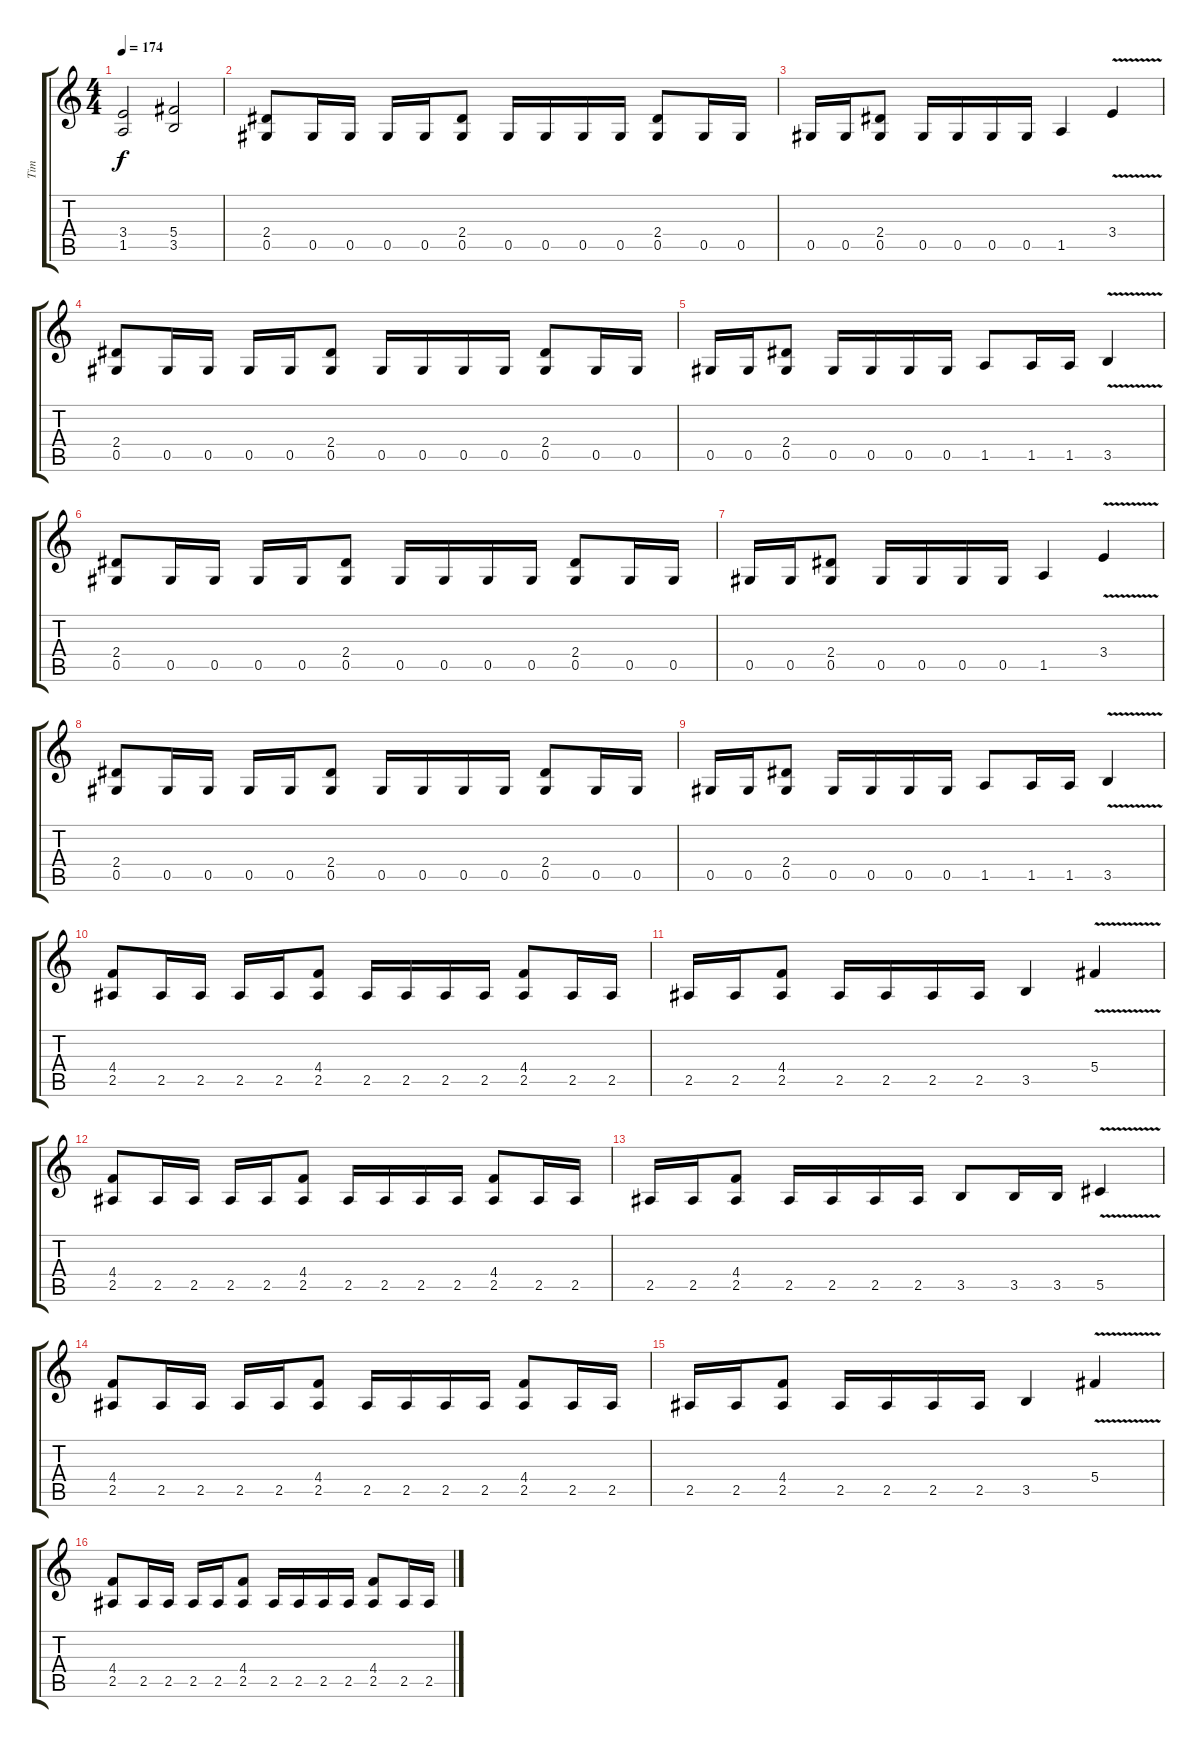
\track ("Tim" "Tim") {instrument overdrivenguitar}
\staff {score tabs}
\tuning (Eb4 Bb3 Gb3 Db3 Ab2 Eb2) {hide}
\ts (4 4)
\tempo 174
\clef g2
\ks c
(3.4 1.5).2{dy f} (5.4 3.5).2 |
(2.4 0.5).8 0.5.16 0.5.16 0.5.16 0.5.16 (2.4 0.5).8 0.5.16 0.5.16 0.5.16 0.5.16 (2.4 0.5).8 0.5.16 0.5.16 |
0.5.16 0.5.16 (2.4 0.5).8 0.5.16 0.5.16 0.5.16 0.5.16 1.5.4 3.4{v}.4 |
(2.4 0.5).8 0.5.16 0.5.16 0.5.16 0.5.16 (2.4 0.5).8 0.5.16 0.5.16 0.5.16 0.5.16 (2.4 0.5).8 0.5.16 0.5.16 |
0.5.16 0.5.16 (2.4 0.5).8 0.5.16 0.5.16 0.5.16 0.5.16 1.5.8 1.5.16 1.5.16 3.5{v}.4 |
(2.4 0.5).8 0.5.16 0.5.16 0.5.16 0.5.16 (2.4 0.5).8 0.5.16 0.5.16 0.5.16 0.5.16 (2.4 0.5).8 0.5.16 0.5.16 |
0.5.16 0.5.16 (2.4 0.5).8 0.5.16 0.5.16 0.5.16 0.5.16 1.5.4 3.4{v}.4 |
(2.4 0.5).8 0.5.16 0.5.16 0.5.16 0.5.16 (2.4 0.5).8 0.5.16 0.5.16 0.5.16 0.5.16 (2.4 0.5).8 0.5.16 0.5.16 |
0.5.16 0.5.16 (2.4 0.5).8 0.5.16 0.5.16 0.5.16 0.5.16 1.5.8 1.5.16 1.5.16 3.5{v}.4 |
(4.4 2.5).8 2.5.16 2.5.16 2.5.16 2.5.16 (4.4 2.5).8 2.5.16 2.5.16 2.5.16 2.5.16 (4.4 2.5).8 2.5.16 2.5.16 |
2.5.16 2.5.16 (4.4 2.5).8 2.5.16 2.5.16 2.5.16 2.5.16 3.5.4 5.4{v}.4 |
(4.4 2.5).8 2.5.16 2.5.16 2.5.16 2.5.16 (4.4 2.5).8 2.5.16 2.5.16 2.5.16 2.5.16 (4.4 2.5).8 2.5.16 2.5.16 |
2.5.16 2.5.16 (4.4 2.5).8 2.5.16 2.5.16 2.5.16 2.5.16 3.5.8 3.5.16 3.5.16 5.5{v}.4 |
(4.4 2.5).8 2.5.16 2.5.16 2.5.16 2.5.16 (4.4 2.5).8 2.5.16 2.5.16 2.5.16 2.5.16 (4.4 2.5).8 2.5.16 2.5.16 |
2.5.16 2.5.16 (4.4 2.5).8 2.5.16 2.5.16 2.5.16 2.5.16 3.5.4 5.4{v}.4 |
(4.4 2.5).8 2.5.16 2.5.16 2.5.16 2.5.16 (4.4 2.5).8 2.5.16 2.5.16 2.5.16 2.5.16 (4.4 2.5).8 2.5.16 2.5.16
